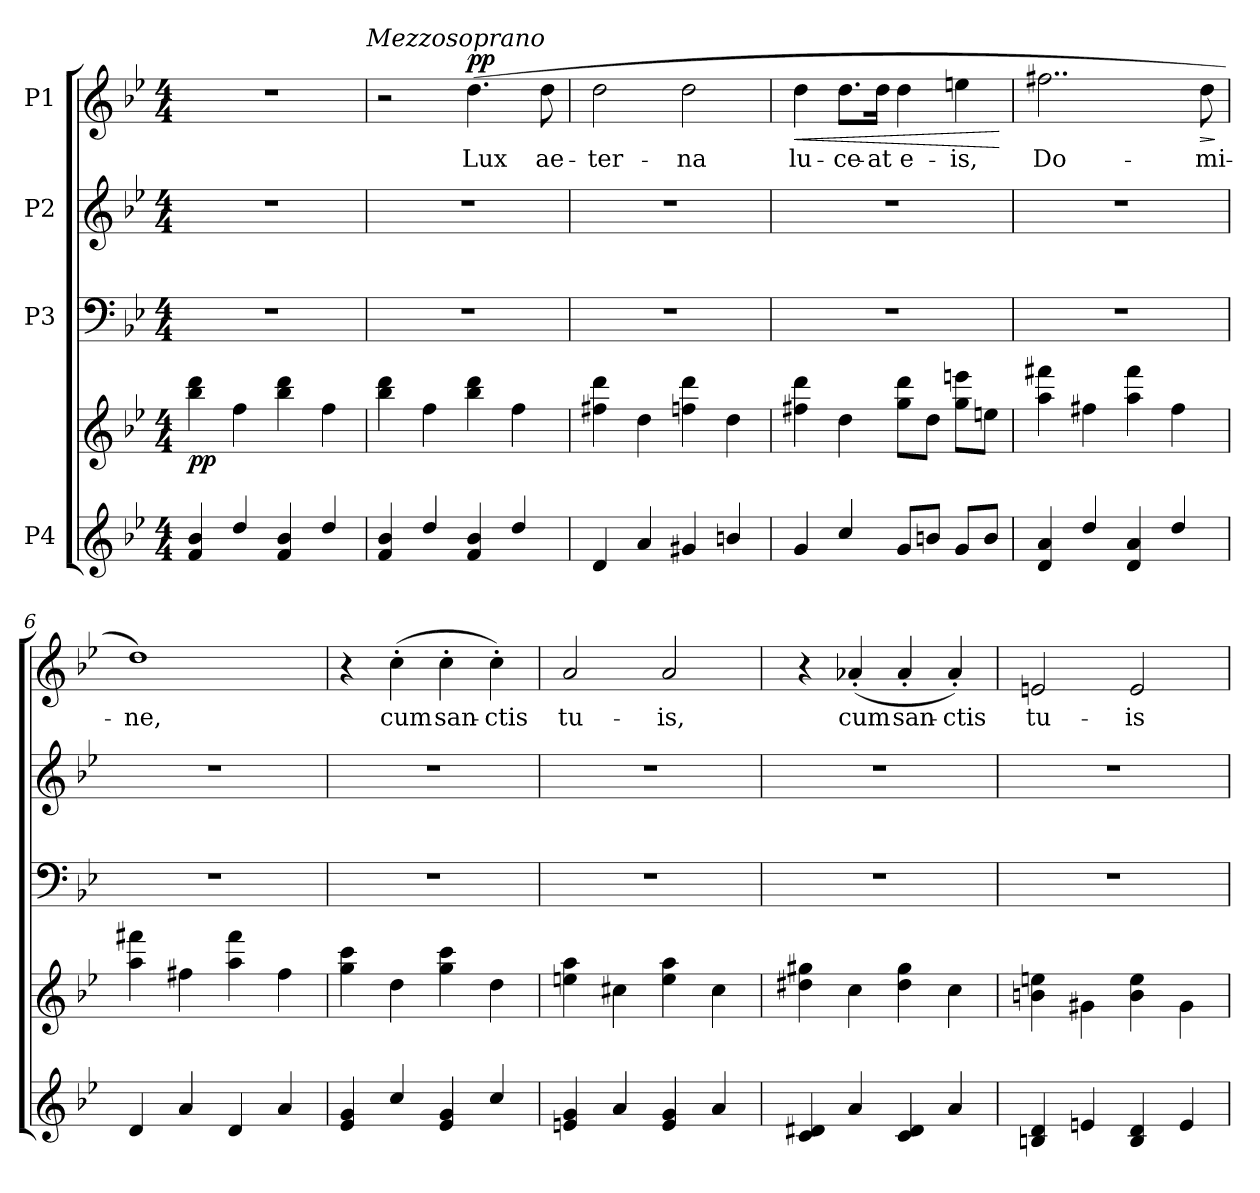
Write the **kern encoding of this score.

**kern	**kern	**dynam	**kern	**kern	**kern	**text	**dynam
*part4	*part4	*part4	*part3	*part2	*part1	*part1	*part1
*staff5	*staff4	*staff4/5	*staff3	*staff2	*staff1	*staff1	*staff1
*I"P4	*	*	*I"P3	*I"P2	*I"P1	*	*
*clefG2	*clefG2	*	*clefF4	*clefG2	*clefG2	*	*
*	*	*	*	*ITrd7c12	*	*	*
*k[b-e-]	*k[b-e-]	*	*k[b-e-]	*k[b-e-]	*k[b-e-]	*	*
*B-:	*B-:	*	*B-:	*B-:	*B-:	*	*
*M4/4	*M4/4	*	*M4/4	*M4/4	*M4/4	*	*
*MM88	*MM88	*	*MM88	*MM88	*MM88	*	*
=1	=1	=1	=1	=1	=1	=1	=1
*^	*^	*	*	*	*	*	*
!	!	!	!	!LO:DY:b	!	!	!	!	!
4f/ 4b-/	1ryy	1ryy	4bb-\ 4ddd\	pp	1r	1r	1r	.	.
4dd/	.	.	4ff\	.	.	.	.	.	.
4f/ 4b-/	.	.	4bb-\ 4ddd\	.	.	.	.	.	.
4dd/	.	.	4ff\	.	.	.	.	.	.
!	!	!	!	!	!	!	!LO:TX:a:i:t=Mezzosoprano	!	!
=2	=2	=2	=2	=2	=2	=2	=2	=2	=2
4f/ 4b-/	1ryy	1ryy	4bb-\ 4ddd\	.	1r	1r	2r	.	.
4dd/	.	.	4ff\	.	.	.	.	.	.
!	!	!	!	!	!	!	!	!LO:LY:b	!LO:DY:a
4f/ 4b-/	.	.	4bb-\ 4ddd\	.	.	.	(>4.dd\	Lux	pp
4dd/	.	.	4ff\	.	.	.	.	.	.
!	!	!	!	!	!	!	!	!LO:LY:b	!
.	.	.	.	.	.	.	8dd\	ae-	.
=3	=3	=3	=3	=3	=3	=3	=3	=3	=3
!	!	!	!	!	!	!	!	!LO:LY:b	!
4d/	1ryy	1ryy	4ff#X\ 4ddd\	.	1r	1r	2dd\	-ter-	.
4a/	.	.	4dd\	.	.	.	.	.	.
!	!	!	!	!	!	!	!	!LO:LY:b	!
4g#X/	.	.	4ffn\ 4ddd\	.	.	.	2dd\	-na	.
4bn/	.	.	4dd\	.	.	.	.	.	.
=4	=4	=4	=4	=4	=4	=4	=4	=4	=4
!	!	!	!	!	!	!	!	!LO:LY:b	!LO:HP:b
4g/	1ryy	1ryy	4ff#X\ 4ddd\	.	1r	1r	4dd\	lu-	<
!	!	!	!	!	!	!	!	!LO:LY:b	!
4cc/	.	.	4dd\	.	.	.	8.dd\L	-ce-	.
!	!	!	!	!	!	!	!	!LO:LY:b	!
.	.	.	.	.	.	.	16dd\Jk	-at	.
!	!	!	!	!	!	!	!	!LO:LY:b	!
8g/L	.	.	8gg\ 8ddd\L	.	.	.	4dd\	e-	.
8bn/J	.	.	8dd\J	.	.	.	.	.	.
!	!	!	!	!	!	!	!	!LO:LY:b	!
8g/L	.	.	8gg\ 8eeen\L	.	.	.	4een\	-is,	.
8b/J	.	.	8een\J	.	.	.	.	.	.
*v	*v	*	*	*	*	*	*	*	*
*	*v	*v	*	*	*	*	*	*
.	.	.	.	.	.	.	[
=5	=5	=5	=5	=5	=5	=5	=5
*^	*^	*	*	*	*	*	*
!	!	!	!	!	!	!	!	!LO:LY:b	!
4d/ 4a/	1ryy	1ryy	4aa\ 4fff#X\	.	1r	1r	2..ff#X\	Do-	.
4dd/	.	.	4ff#X\	.	.	.	.	.	.
4d/ 4a/	.	.	4aa\ 4fff#\	.	.	.	.	.	.
4dd/	.	.	4ff#\	.	.	.	.	.	.
!	!	!	!	!	!	!	!	!LO:LY:b	!LO:HP:b
.	.	.	.	.	.	.	8dd\	-mi-	>
*v	*v	*	*	*	*	*	*	*	*
*	*v	*v	*	*	*	*	*	*
.	.	.	.	.	.	.	]
=6	=6	=6	=6	=6	=6	=6	=6
*^	*^	*	*	*	*	*	*
!	!	!	!	!	!	!	!	!LO:LY:b	!
4d/	1ryy	1ryy	4aa\ 4fff#X\	.	1r	1r	1dd)	-ne,	.
4a/	.	.	4ff#X\	.	.	.	.	.	.
4d/	.	.	4aa\ 4fff#\	.	.	.	.	.	.
4a/	.	.	4ff#\	.	.	.	.	.	.
=7	=7	=7	=7	=7	=7	=7	=7	=7	=7
4e-/ 4g/	1ryy	1ryy	4gg\ 4ccc\	.	1r	1r	4r	.	.
!	!	!	!	!	!	!	!	!LO:LY:b	!
4cc/	.	.	4dd\	.	.	.	(>4cc'>\	cum	.
!	!	!	!	!	!	!	!	!LO:LY:b	!
4e-/ 4g/	.	.	4gg\ 4ccc\	.	.	.	4cc'>\	san-	.
!	!	!	!	!	!	!	!	!LO:LY:b	!
4cc/	.	.	4dd\	.	.	.	4cc'>\)	-ctis	.
=8	=8	=8	=8	=8	=8	=8	=8	=8	=8
!	!	!	!	!	!	!	!	!LO:LY:b	!
4en/ 4g/	1ryy	1ryy	4een\ 4aa\	.	1r	1r	2a/	tu-	.
4a/	.	.	4cc#X\	.	.	.	.	.	.
!	!	!	!	!	!	!	!	!LO:LY:b	!
4e/ 4g/	.	.	4ee\ 4aa\	.	.	.	2a/	-is,	.
4a/	.	.	4cc#\	.	.	.	.	.	.
!!LO:LB:g=z
=9	=9	=9	=9	=9	=9	=9	=9	=9	=9
4c/ 4d#X/	1ryy	1ryy	4dd#X\ 4gg#X\	.	1r	1r	4r	.	.
!	!	!	!	!	!	!	!	!LO:LY:b	!
4a/	.	.	4cc\	.	.	.	(>4a-X'</	cum	.
!	!	!	!	!	!	!	!	!LO:LY:b	!
4c/ 4d#/	.	.	4dd#\ 4gg#\	.	.	.	4a-'</	san-	.
!	!	!	!	!	!	!	!	!LO:LY:b	!
4a/	.	.	4cc\	.	.	.	4a-'</)	-ctis	.
=10	=10	=10	=10	=10	=10	=10	=10	=10	=10
!	!	!	!	!	!	!	!	!LO:LY:b	!
4Bn/ 4d/	1ryy	1ryy	4bn\ 4een\	.	1r	1r	2en/	tu-	.
4en/	.	.	4g#X\	.	.	.	.	.	.
!	!	!	!	!	!	!	!	!LO:LY:b	!
4B/ 4d/	.	.	4b\ 4ee\	.	.	.	2e/	-is	.
4e/	.	.	4g#\	.	.	.	.	.	.
*v	*v	*	*	*	*	*	*	*	*
*	*v	*v	*	*	*	*	*	*
=	=	=	=	=	=	=	=
*-	*-	*-	*-	*-	*-	*-	*-
